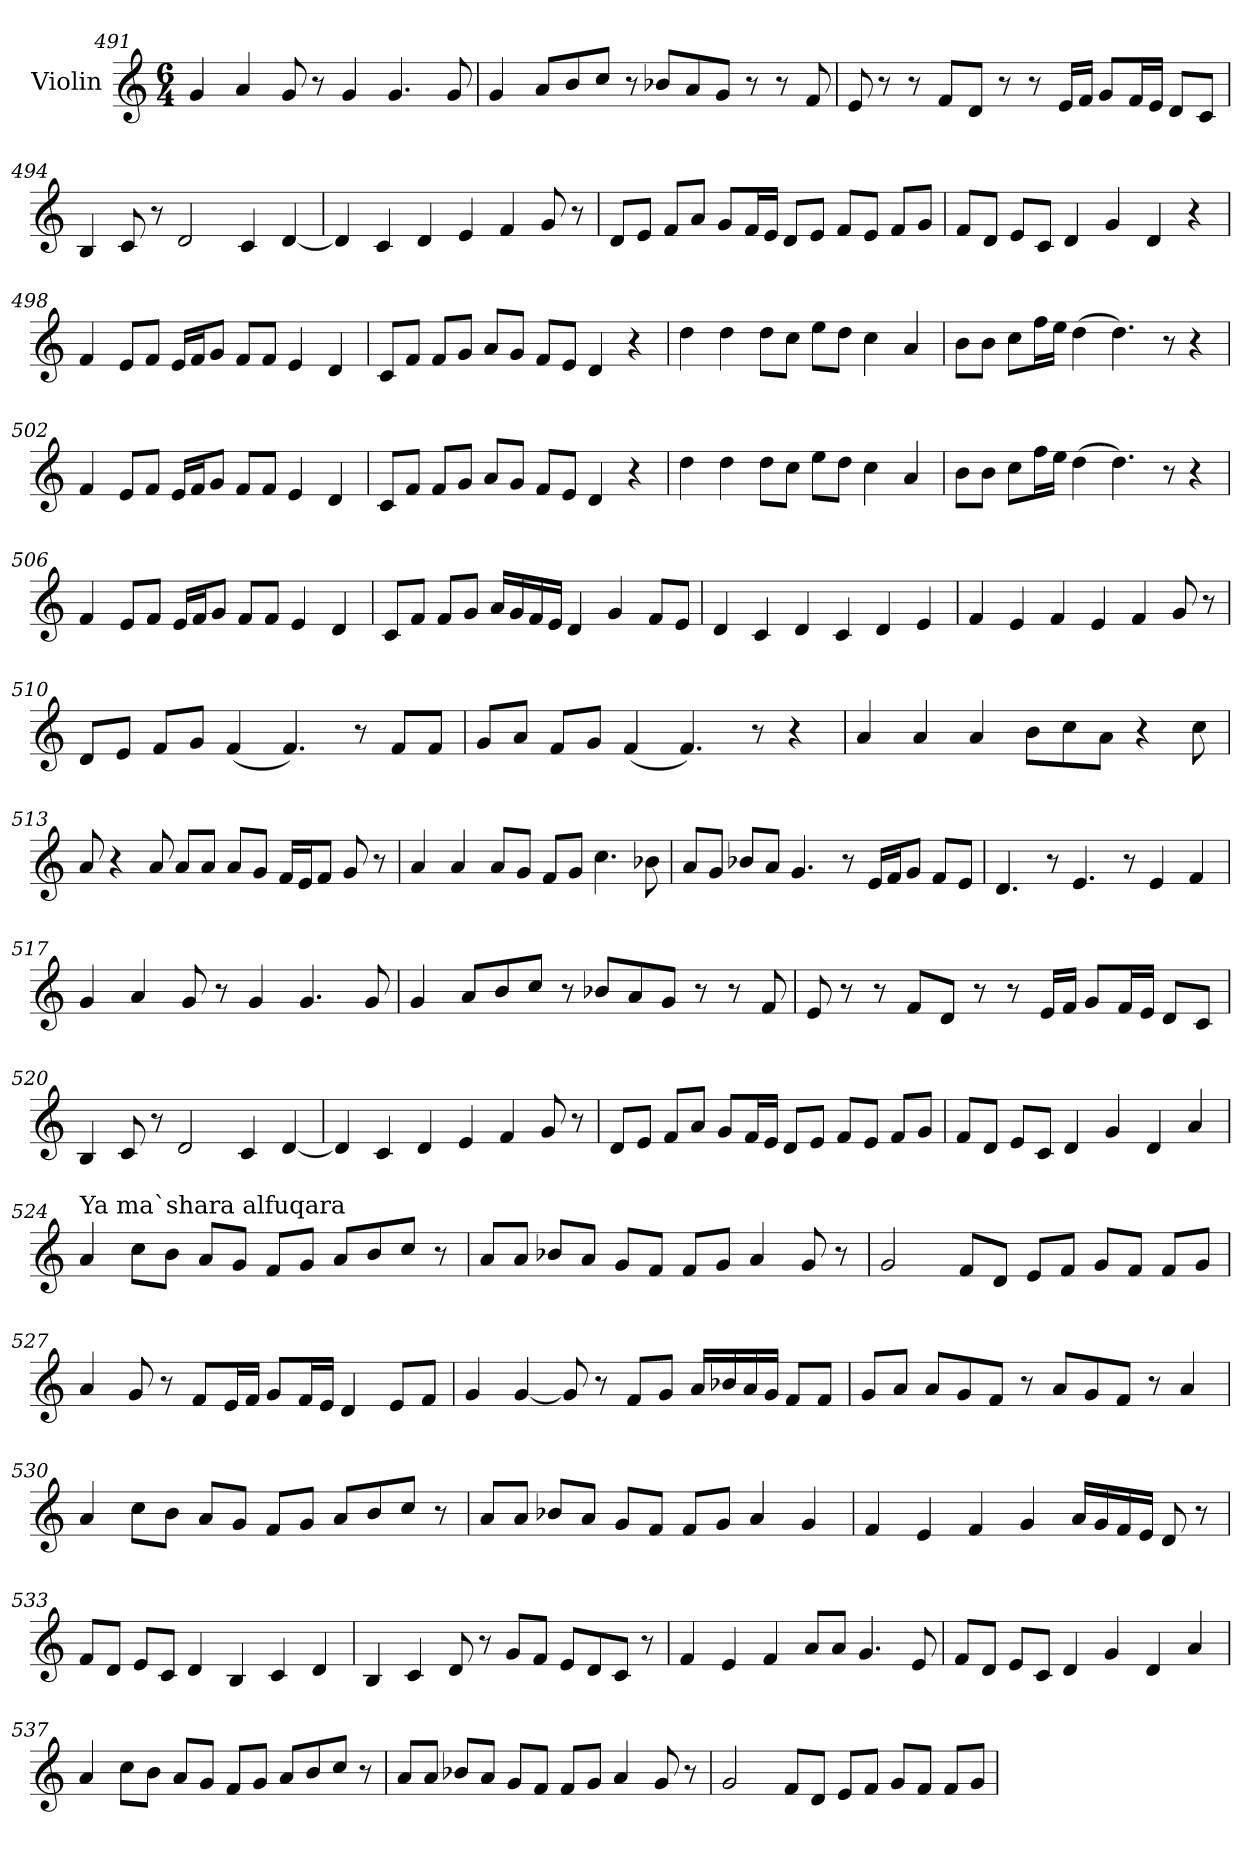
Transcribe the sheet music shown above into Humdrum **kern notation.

**kern
*part1
*staff1
*I"Violin
*clefG2
*k[]
*C:
*M6/4
=491
4g/
4a/
8g/
8r
4g/
4.g/
8g/
!!LO:PB:g=z
=492
4g/
8a/L
8b/
8cc/J
8r
8b-X/L
8a/
8g/J
8r
8r
8f/
!!LO:PB:g=z
=493
8e/
8r
8r
8f/L
8d/J
8r
8r
16e/LL
16f/JJ
8g/L
16f/L
16e/JJ
8d/L
8c/J
=494
4B/
8c/
8r
2d/
4c/
[4d/
!!LO:PB:g=z
=495
4d/]
4c/
4d/
4e/
4f/
8g/
8r
!!LO:PB:g=z
=496
8d/L
8e/J
8f/L
8a/J
8g/L
16f/L
16e/JJ
8d/L
8e/J
8f/L
8e/J
8f/L
8g/J
=497
8f/L
8d/J
8e/L
8c/J
4d/
4g/
4d/
4r
!!LO:PB:g=z
=498
4f/
8e/L
8f/J
16e/LL
16f/J
8g/J
8f/L
8f/J
4e/
4d/
!!LO:PB:g=z
=499
8c/L
8f/J
8f/L
8g/J
8a/L
8g/J
8f/L
8e/J
4d/
4r
=500
4dd\
4dd\
8dd\L
8cc\J
8ee\L
8dd\J
4cc\
4a/
!!LO:PB:g=z
=501
8b\L
8b\J
8cc\L
16ff\L
16ee\JJ
(4dd\
4.dd\)
8r
4r
!!LO:PB:g=z
=502
4f/
8e/L
8f/J
16e/LL
16f/J
8g/J
8f/L
8f/J
4e/
4d/
=503
8c/L
8f/J
8f/L
8g/J
8a/L
8g/J
8f/L
8e/J
4d/
4r
!!LO:PB:g=z
=504
4dd\
4dd\
8dd\L
8cc\J
8ee\L
8dd\J
4cc\
4a/
!!LO:PB:g=z
=505
8b\L
8b\J
8cc\L
16ff\L
16ee\JJ
(4dd\
4.dd\)
8r
4r
=506
4f/
8e/L
8f/J
16e/LL
16f/J
8g/J
8f/L
8f/J
4e/
4d/
!!LO:PB:g=z
=507
8c/L
8f/J
8f/L
8g/J
16a/LL
16g/
16f/
16e/JJ
4d/
4g/
8f/L
8e/J
!!LO:PB:g=z
=508
4d/
4c/
4d/
4c/
4d/
4e/
=509
4f/
4e/
4f/
4e/
4f/
8g/
8r
!!LO:PB:g=z
=510
8d/L
8e/J
8f/L
8g/J
(4f/
4.f/)
8r
8f/L
8f/J
!!LO:PB:g=z
=511
8g/L
8a/J
8f/L
8g/J
(4f/
4.f/)
8r
4r
=512
4a/
4a/
4a/
8b\L
8cc\
8a\J
4r
8cc\
=513
8a/
4r
8a/
8a/L
8a/J
8a/L
8g/J
16f/LL
16e/J
8f/J
8g/
8r
!!LO:PB:g=z
=514
4a/
4a/
8a/L
8g/J
8f/L
8g/J
4.cc\
8b-X\
=515
8a/L
8g/J
8b-X/L
8a/J
4.g/
8r
16e/LL
16f/J
8g/J
8f/L
8e/J
!!LO:PB:g=z
=516
4.d/
8r
4.e/
8r
4e/
4f/
!!LO:PB:g=z
=517
4g/
4a/
8g/
8r
4g/
4.g/
8g/
=518
4g/
8a/L
8b/
8cc/J
8r
8b-X/L
8a/
8g/J
8r
8r
8f/
!!LO:PB:g=z
=519
8e/
8r
8r
8f/L
8d/J
8r
8r
16e/LL
16f/JJ
8g/L
16f/L
16e/JJ
8d/L
8c/J
!!LO:PB:g=z
=520
4B/
8c/
8r
2d/
4c/
[4d/
=521
4d/]
4c/
4d/
4e/
4f/
8g/
8r
!!LO:PB:g=z
=522
8d/L
8e/J
8f/L
8a/J
8g/L
16f/L
16e/JJ
8d/L
8e/J
8f/L
8e/J
8f/L
8g/J
!!LO:PB:g=z
=523
8f/L
8d/J
8e/L
8c/J
4d/
4g/
4d/
4a/
=524
!LO:TX:a:t=Ya ma`shara alfuqara
4a/
8cc\L
8b\J
8a/L
8g/J
8f/L
8g/J
8a/L
8b/
8cc/J
8r
!!LO:PB:g=z
=525
8a/L
8a/J
8b-X/L
8a/J
8g/L
8f/J
8f/L
8g/J
4a/
8g/
8r
!!LO:PB:g=z
=526
2g/
8f/L
8d/J
8e/L
8f/J
8g/L
8f/J
8f/L
8g/J
=527
4a/
8g/
8r
8f/L
16e/L
16f/JJ
8g/L
16f/L
16e/JJ
4d/
8e/L
8f/J
!!LO:PB:g=z
=528
4g/
[4g/
8g/]
8r
8f/L
8g/J
16a/LL
16b-X/
16a/
16g/JJ
8f/L
8f/J
!!LO:PB:g=z
=529
8g/L
8a/J
8a/L
8g/
8f/J
8r
8a/L
8g/
8f/J
8r
4a/
=530
4a/
8cc\L
8b\J
8a/L
8g/J
8f/L
8g/J
8a/L
8b/
8cc/J
8r
!!LO:PB:g=z
=531
8a/L
8a/J
8b-X/L
8a/J
8g/L
8f/J
8f/L
8g/J
4a/
4g/
!!LO:PB:g=z
=532
4f/
4e/
4f/
4g/
16a/LL
16g/
16f/
16e/JJ
8d/
8r
=533
8f/L
8d/J
8e/L
8c/J
4d/
4B/
4c/
4d/
!!LO:PB:g=z
=534
4B/
4c/
8d/
8r
8g/L
8f/J
8e/L
8d/
8c/J
8r
!!LO:PB:g=z
=535
4f/
4e/
4f/
8a/L
8a/J
4.g/
8e/
=536
8f/L
8d/J
8e/L
8c/J
4d/
4g/
4d/
4a/
=537
4a/
8cc\L
8b\J
8a/L
8g/J
8f/L
8g/J
8a/L
8b/
8cc/J
8r
!!LO:PB:g=z
=538
8a/L
8a/J
8b-X/L
8a/J
8g/L
8f/J
8f/L
8g/J
4a/
8g/
8r
=539
2g/
8f/L
8d/J
8e/L
8f/J
8g/L
8f/J
8f/L
8g/J
=
*-
